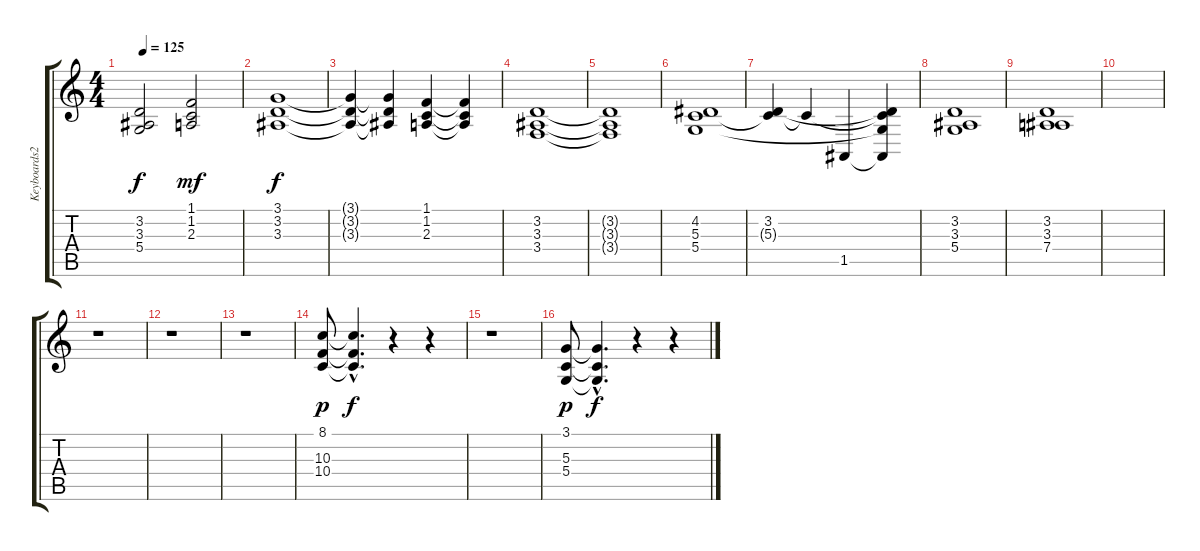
\track ("Keyboards2" "Keyboards2") {instrument pad8sweep}
\staff {score tabs}
\tuning (E4 B3 G3 D3 A2 E2) {hide}
\ts (4 4)
\tempo 125
\clef g2
\ks c
(3.2{t} 3.3{t} 5.4{t}).2{dy f} (1.1 1.2 2.3).2{dy mf} |
(3.1 3.2 3.3).1{dy f} |
(3.1{t} 3.2{t} 3.3{t}).4 (3.1{t} 3.2{t} 3.3{t}).4 (1.1 1.2 2.3).4 (1.1{t} 1.2{t} 2.3{t}).4 |
(3.2 3.3 3.4).1 |
(3.2{t} 3.3{t} 3.4{t}).1 |
(4.2 5.3 5.4).1 |
(3.2 5.3{t}).4 5.3{t}.4 1.5.4 (3.2{t} 5.3{t} 5.4{t} 1.5{t}).4 |
(3.2 3.3 5.4).1 |
(3.2 3.3 7.4).1 |
|
r.1 |
r.1 |
r.1 |
(8.1 10.3 10.4).8{dy p volume 16 balance 8 instrument pad4choir} (8.1{hac t} 10.3{hac t} 10.4{hac t}).4{d dy f} r.4 r.4 |
r.1 |
(3.1 5.3 5.4).8{dy p volume 16 balance 8 instrument pad4choir} (3.1{hac t} 5.3{hac t} 5.4{hac t}).4{d dy f} r.4 r.4
